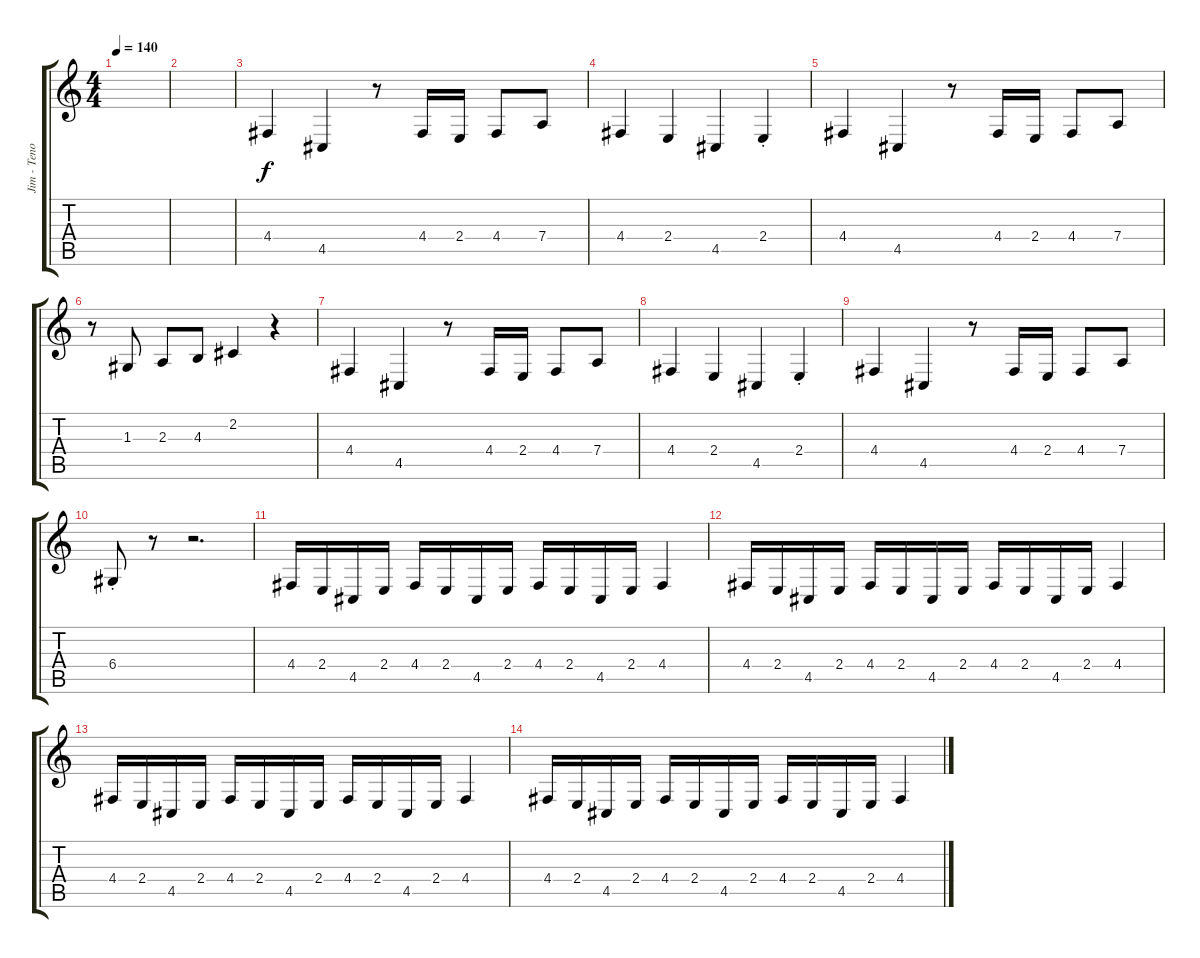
\track ("Jim - Tenor Sax" "Jim - Teno") {instrument tenorsax}
\staff {score tabs}
\tuning (E4 B3 G3 D3 A2 E2) {hide}
\ts (4 4)
\tempo 140
\clef g2
\ks c
|
|
4.4.4 4.5.4 r.8 4.4.16 2.4.16 4.4.8 7.4.8 |
4.4.4 2.4.4 4.5.4 2.4{st}.4 |
4.4.4 4.5.4 r.8 4.4.16 2.4.16 4.4.8 7.4.8 |
r.8 1.3.8 2.3.8 4.3.8 2.2.4 r.4 |
4.4.4 4.5.4 r.8 4.4.16 2.4.16 4.4.8 7.4.8 |
4.4.4 2.4.4 4.5.4 2.4{st}.4 |
4.4.4 4.5.4 r.8 4.4.16 2.4.16 4.4.8 7.4.8 |
6.4{st}.8 r.8 r.2{d} |
4.4.16 2.4.16 4.5.16 2.4.16 4.4.16 2.4.16 4.5.16 2.4.16 4.4.16 2.4.16 4.5.16 2.4.16 4.4.4 |
4.4.16 2.4.16 4.5.16 2.4.16 4.4.16 2.4.16 4.5.16 2.4.16 4.4.16 2.4.16 4.5.16 2.4.16 4.4.4 |
4.4.16 2.4.16 4.5.16 2.4.16 4.4.16 2.4.16 4.5.16 2.4.16 4.4.16 2.4.16 4.5.16 2.4.16 4.4.4 |
4.4.16 2.4.16 4.5.16 2.4.16 4.4.16 2.4.16 4.5.16 2.4.16 4.4.16 2.4.16 4.5.16 2.4.16 4.4.4
